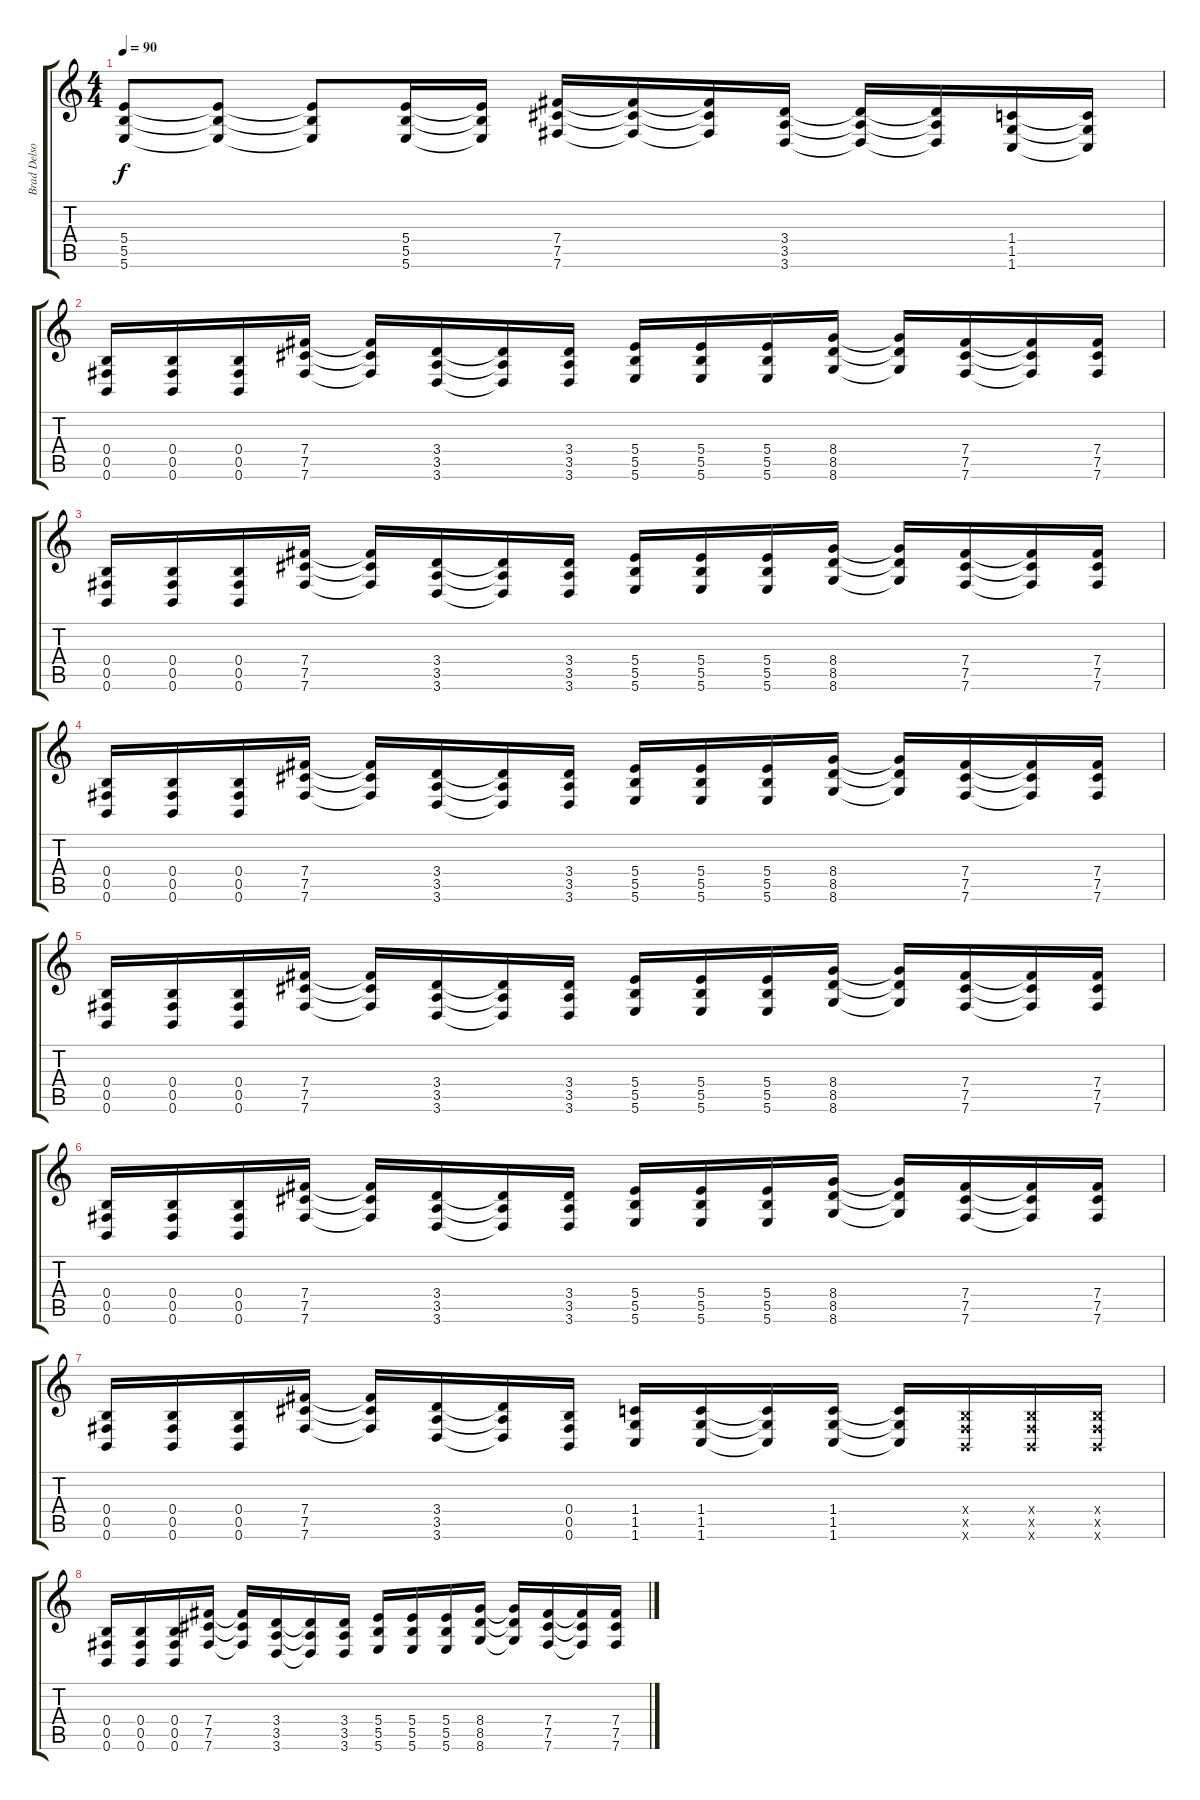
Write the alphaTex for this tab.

\track ("Brad Delson - Guitar" "Brad Delso") {instrument distortionguitar}
\staff {score tabs}
\tuning (Db4 Ab3 E3 B2 Gb2 B1) {hide}
\ts (4 4)
\tempo 90
\clef g2
\ks c
(5.4 5.5 5.6).8{dy f} (5.4{t} 5.5{t} 5.6{t}).8 (5.4{t} 5.5{t} 5.6{t}).8 (5.4 5.5 5.6).16 (5.4{t} 5.5{t} 5.6{t}).16 (7.4 7.5 7.6).16 (7.4{t} 7.5{t} 7.6{t}).16 (7.4{t} 7.5{t} 7.6{t}).16 (3.4 3.5 3.6).16 (3.4{t} 3.5{t} 3.6{t}).16 (3.4{t} 3.5{t} 3.6{t}).16 (1.4 1.5 1.6).16 (1.4{t} 1.5{t} 1.6{t}).16 |
(0.4 0.5 0.6).16 (0.4 0.5 0.6).16 (0.4 0.5 0.6).16 (7.4 7.5 7.6).16 (7.4{t} 7.5{t} 7.6{t}).16 (3.4 3.5 3.6).16 (3.4{t} 3.5{t} 3.6{t}).16 (3.4 3.5 3.6).16 (5.4 5.5 5.6).16 (5.4 5.5 5.6).16 (5.4 5.5 5.6).16 (8.4 8.5 8.6).16 (8.4{t} 8.5{t} 8.6{t}).16 (7.4 7.5 7.6).16 (7.4{t} 7.5{t} 7.6{t}).16 (7.4 7.5 7.6).16 |
(0.4 0.5 0.6).16 (0.4 0.5 0.6).16 (0.4 0.5 0.6).16 (7.4 7.5 7.6).16 (7.4{t} 7.5{t} 7.6{t}).16 (3.4 3.5 3.6).16 (3.4{t} 3.5{t} 3.6{t}).16 (3.4 3.5 3.6).16 (5.4 5.5 5.6).16 (5.4 5.5 5.6).16 (5.4 5.5 5.6).16 (8.4 8.5 8.6).16 (8.4{t} 8.5{t} 8.6{t}).16 (7.4 7.5 7.6).16 (7.4{t} 7.5{t} 7.6{t}).16 (7.4 7.5 7.6).16 |
(0.4 0.5 0.6).16{volume 9} (0.4 0.5 0.6).16 (0.4 0.5 0.6).16 (7.4 7.5 7.6).16 (7.4{t} 7.5{t} 7.6{t}).16 (3.4 3.5 3.6).16 (3.4{t} 3.5{t} 3.6{t}).16 (3.4 3.5 3.6).16 (5.4 5.5 5.6).16 (5.4 5.5 5.6).16 (5.4 5.5 5.6).16 (8.4 8.5 8.6).16 (8.4{t} 8.5{t} 8.6{t}).16 (7.4 7.5 7.6).16 (7.4{t} 7.5{t} 7.6{t}).16 (7.4 7.5 7.6).16 |
(0.4 0.5 0.6).16 (0.4 0.5 0.6).16 (0.4 0.5 0.6).16 (7.4 7.5 7.6).16 (7.4{t} 7.5{t} 7.6{t}).16 (3.4 3.5 3.6).16 (3.4{t} 3.5{t} 3.6{t}).16 (3.4 3.5 3.6).16 (5.4 5.5 5.6).16 (5.4 5.5 5.6).16 (5.4 5.5 5.6).16 (8.4 8.5 8.6).16 (8.4{t} 8.5{t} 8.6{t}).16 (7.4 7.5 7.6).16 (7.4{t} 7.5{t} 7.6{t}).16 (7.4 7.5 7.6).16 |
(0.4 0.5 0.6).16 (0.4 0.5 0.6).16 (0.4 0.5 0.6).16 (7.4 7.5 7.6).16 (7.4{t} 7.5{t} 7.6{t}).16 (3.4 3.5 3.6).16 (3.4{t} 3.5{t} 3.6{t}).16 (3.4 3.5 3.6).16 (5.4 5.5 5.6).16 (5.4 5.5 5.6).16 (5.4 5.5 5.6).16 (8.4 8.5 8.6).16 (8.4{t} 8.5{t} 8.6{t}).16 (7.4 7.5 7.6).16 (7.4{t} 7.5{t} 7.6{t}).16 (7.4 7.5 7.6).16 |
(0.4 0.5 0.6).16 (0.4 0.5 0.6).16 (0.4 0.5 0.6).16 (7.4 7.5 7.6).16 (7.4{t} 7.5{t} 7.6{t}).16 (3.4 3.5 3.6).16 (3.4{t} 3.5{t} 3.6{t}).16 (0.4 0.5 0.6).16 (1.4 1.5 1.6).16{volume 16} (1.4 1.5 1.6).16 (1.4{t} 1.5{t} 1.6{t}).16 (1.4 1.5 1.6).16 (1.4{t} 1.5{t} 1.6{t}).16 (0.4{x} 0.5{x} 0.6{x}).16 (0.4{x} 0.5{x} 0.6{x}).16 (0.4{x} 0.5{x} 0.6{x}).16 |
(0.4 0.5 0.6).16 (0.4 0.5 0.6).16 (0.4 0.5 0.6).16 (7.4 7.5 7.6).16 (7.4{t} 7.5{t} 7.6{t}).16 (3.4 3.5 3.6).16 (3.4{t} 3.5{t} 3.6{t}).16 (3.4 3.5 3.6).16 (5.4 5.5 5.6).16 (5.4 5.5 5.6).16 (5.4 5.5 5.6).16 (8.4 8.5 8.6).16 (8.4{t} 8.5{t} 8.6{t}).16 (7.4 7.5 7.6).16 (7.4{t} 7.5{t} 7.6{t}).16 (7.4 7.5 7.6).16
